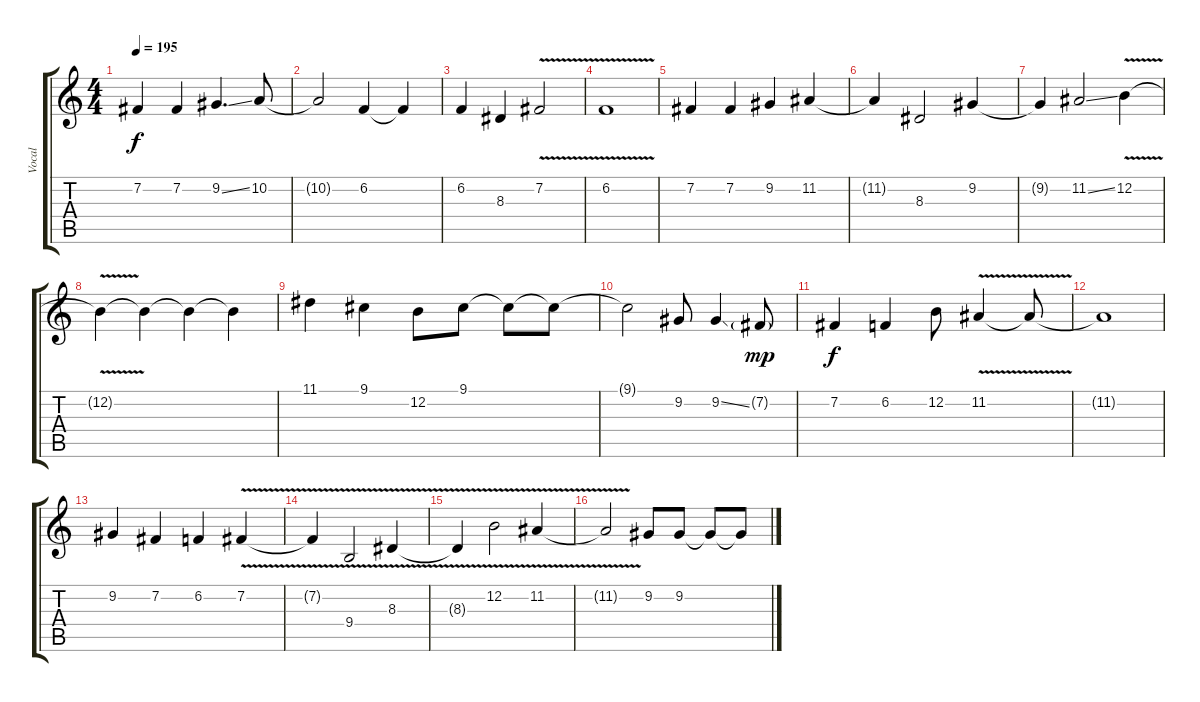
\track ("Vocal" "Vocal") {instrument synthstrings1}
\staff {score tabs}
\tuning (E4 B3 G3 D3 A2 E2) {hide}
\ts (4 4)
\tempo 195
\clef g2
\ks c
7.2.4{dy f} 7.2.4 9.2{ss}.4{d} 10.2.8 |
10.2{t}.2 6.2.4 6.2{t}.4 |
6.2.4 8.3.4 7.2{v}.2 |
6.2{v}.1 |
7.2.4 7.2.4 9.2.4 11.2.4 |
11.2{t}.4 8.3.2 9.2.4 |
9.2{t}.4 11.2{ss}.2 12.2{v}.4 |
12.2{t}.4 12.2{t}.4 12.2{t}.4 12.2{t}.4 |
11.1.4 9.1.4 12.2.8 9.1.8 9.1{t}.8 9.1{t}.8 |
9.1{t}.2 9.2.8 9.2{ss}.4 7.2{g}.8{dy mp} |
7.2.4{dy f} 6.2.4 12.2.8 11.2{v}.4 11.2{t}.8 |
11.2{t}.1 |
9.2.4 7.2.4 6.2.4 7.2{v}.4 |
7.2{t}.4 9.4{v}.2 8.3{v}.4 |
8.3{t}.4 12.2{v}.2 11.2{v}.4 |
11.2{t}.2 9.2.8 9.2.8 9.2{t}.8 9.2{t}.8
